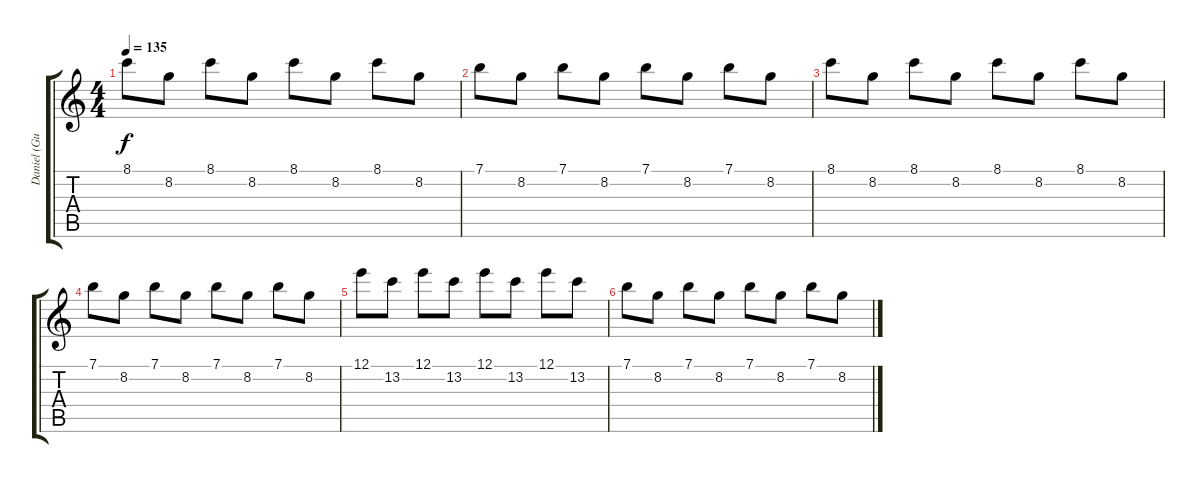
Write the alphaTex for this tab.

\track ("Daniel (Guitar)" "Daniel (Gu") {instrument overdrivenguitar}
\staff {score tabs}
\tuning (E4 B3 G3 D3 A2 E2) {hide}
\ts (4 4)
\tempo 135
\clef g2
\ks c
8.1.8{dy f} 8.2.8 8.1.8 8.2.8 8.1.8 8.2.8 8.1.8 8.2.8 |
7.1.8 8.2.8 7.1.8 8.2.8 7.1.8 8.2.8 7.1.8 8.2.8 |
8.1.8 8.2.8 8.1.8 8.2.8 8.1.8 8.2.8 8.1.8 8.2.8 |
7.1.8 8.2.8 7.1.8 8.2.8 7.1.8 8.2.8 7.1.8 8.2.8 |
12.1.8 13.2.8 12.1.8 13.2.8 12.1.8 13.2.8 12.1.8 13.2.8 |
7.1.8 8.2.8 7.1.8 8.2.8 7.1.8 8.2.8 7.1.8 8.2.8
